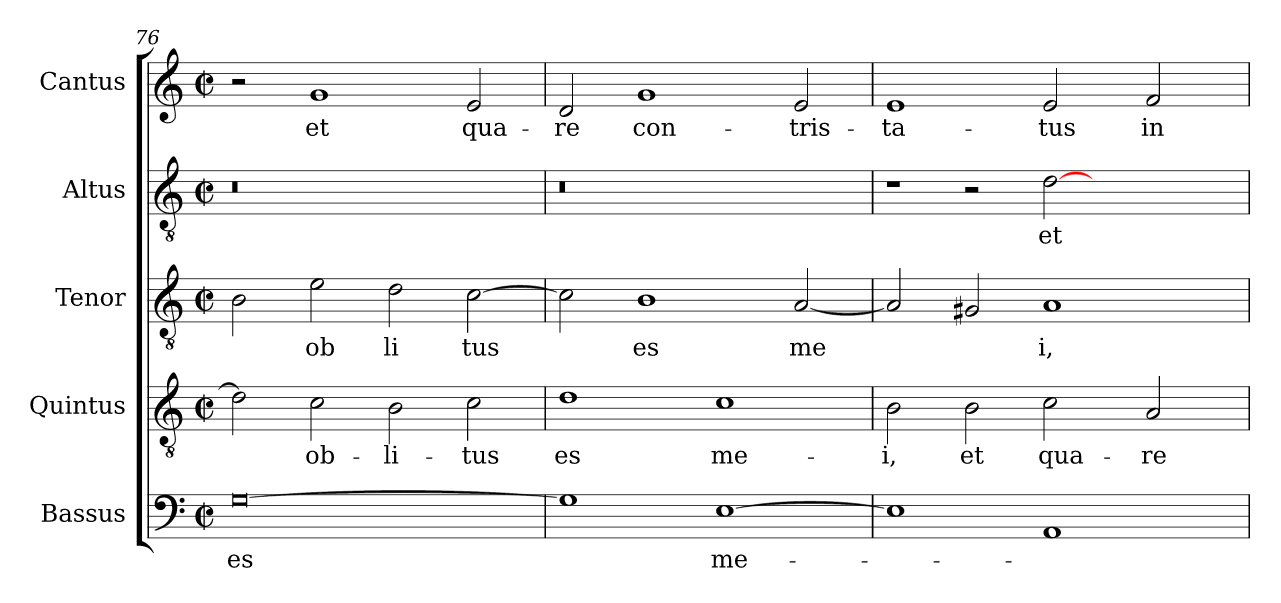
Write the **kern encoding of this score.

**kern	**text	**kern	**text	**kern	**text	**kern	**text	**kern	**text
*part5	*part5	*part4	*part4	*part3	*part3	*part2	*part2	*part1	*part1
*staff5	*staff5	*staff4	*staff4	*staff3	*staff3	*staff2	*staff2	*staff1	*staff1
*I"Bassus	*	*I"Quintus	*	*I"Tenor	*	*I"Altus	*	*I"Cantus	*
*clefF4	*	*clefGv2	*	*clefGv2	*	*clefGv2	*	*clefG2	*
*M2/2	*	*M2/2	*	*M2/2	*	*M2/2	*	*M2/2	*
*met(c|)	*	*met(c|)	*	*met(c|)	*	*met(c|)	*	*met(c|)	*
=76	=76	=76	=76	=76	=76	=76	=76	=76	=76
!	!LO:LY:b:cj	!	!	!	!	!	!	!	!
[>0G	es	2d\]	.	2B\	.	0r	.	2r	.
!	!	!	!LO:LY:b:cj	!	!LO:LY:b:cj	!	!	!	!LO:LY:b:cj
.	.	2c\	ob-	2e\	ob	.	.	1g	et
!	!	!	!LO:LY:b:cj	!	!LO:LY:b:cj	!	!	!	!
.	.	2B\	-li-	2d\	li	.	.	.	.
!	!	!	!LO:LY:b:cj	!	!LO:LY:b	!	!	!	!LO:LY:b:cj
.	.	2c\	-tus	[>2c\	tus	.	.	2e/	qua-
=77	=77	=77	=77	=77	=77	=77	=77	=77	=77
!	!	!	!LO:LY:b:cj	!	!	!	!	!	!LO:LY:b:cj
1G]	.	1d	es	2c\]	.	0r	.	2d/	-re
!	!	!	!	!	!LO:LY:b:cj	!	!	!	!LO:LY:b:cj
.	.	.	.	1B	es	.	.	1g	con-
!	!LO:LY:b:cj	!	!LO:LY:b:cj	!	!	!	!	!	!
[>1E	me-	1c	me-	.	.	.	.	.	.
!	!	!	!	!	!LO:LY:b	!	!	!	!LO:LY:b:cj
.	.	.	.	[<2A/	me	.	.	2e/	-tris-
=78	=78	=78	=78	=78	=78	=78	=78	=78	=78
!	!	!	!LO:LY:b:cj	!	!	!LO:N:vis=1	!	!	!LO:LY:b:cj
1E]	.	2B\	-i,	2A/]	.	2r	.	1e	-ta-
!	!	!	!LO:LY:b:cj	!	!	!	!	!	!
.	.	2B\	et	2G#X/	.	2r	.	.	.
!	!	!	!LO:LY:b:cj	!	!LO:LY:b:cj	!LO:N:vis=2	!LO:LY:b:cj	!	!LO:LY:b:cj
1AA	.	2c\	qua-	1A	i,	[>4d\	et	2e/	-tus
.	.	.	.	.	.	2.ryy	.	.	.
!	!	!	!LO:LY:b:cj	!	!	!	!	!LO:N:vis=2	!LO:LY:b:cj
.	.	2A/	-re	.	.	.	.	4f/	in-
.	.	.	.	.	.	.	.	4ryy	.
=	=	=	=	=	=	=	=	=	=
*-	*-	*-	*-	*-	*-	*-	*-	*-	*-
